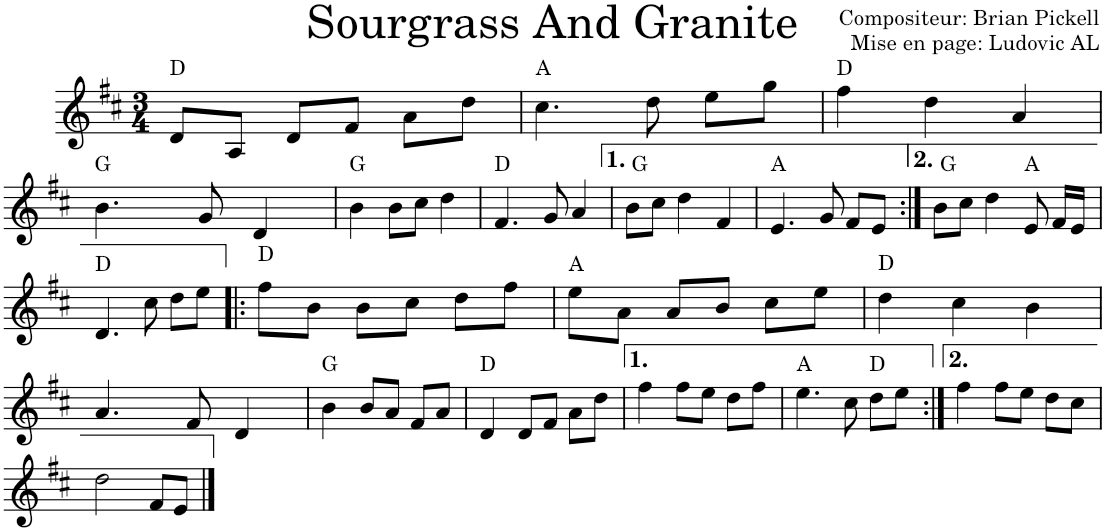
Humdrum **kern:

**kern	**harte
*part1	*part1
*staff1	*
*I"Voice	*
*I'V	*
*clefG2	*
*k[f#c#]	*
*M3/4	*
=1	=1
8d/L	D:maj
8A/J	.
8d/L	.
8f#/J	.
8a\L	.
8dd\J	.
=2	=2
4.cc#\	A:maj
8dd\	.
8ee\L	.
8gg\J	.
=3	=3
4ff#\	D:maj
4dd\	.
4a/	.
!!LO:LB:g=z
=4	=4
4.b\	G:maj
8g/	.
4d/	.
=5	=5
4b\	G:maj
8b\L	.
8cc#\J	.
4dd\	.
=6	=6
4.f#/	D:maj
8g/	.
4a/	.
=7	=7
8b\L	G:maj
8cc#\J	.
4dd\	.
4f#/	.
=8	=8
4.e/	A:maj
8g/	.
8f#/L	.
8e/J	.
=9:|!	=9:|!
8b\L	G:maj
8cc#\J	.
4dd\	.
8e/	A:maj
16f#/LL	.
16e/JJ	.
!!LO:LB:g=z
=10	=10
4.d/	D:maj
8cc#\	.
8dd\L	.
8ee\J	.
=11!|:	=11!|:
8ff#\L	D:maj
8b\J	.
8b\L	.
8cc#\J	.
8dd\L	.
8ff#\J	.
=12	=12
8ee\L	A:maj
8a\J	.
8a/L	.
8b/J	.
8cc#\L	.
8ee\J	.
=13	=13
4dd\	D:maj
4cc#\	.
4b\	.
!!LO:LB:g=z
=14	=14
4.a/	.
8f#/	.
4d/	.
=15	=15
4b\	G:maj
8b/L	.
8a/J	.
8f#/L	.
8a/J	.
=16	=16
4d/	D:maj
8d/L	.
8f#/J	.
8a\L	.
8dd\J	.
=17	=17
4ff#\	.
8ff#\L	.
8ee\J	.
8dd\L	.
8ff#\J	.
=18	=18
4.ee\	A:maj
8cc#\	.
8dd\L	D:maj
8ee\J	.
=19:|!	=19:|!
4ff#\	.
8ff#\L	.
8ee\J	.
8dd\L	.
8cc#\J	.
!!LO:LB:g=z
=20	=20
2dd\	.
8f#/L	.
8e/J	.
==	==
*-	*-
